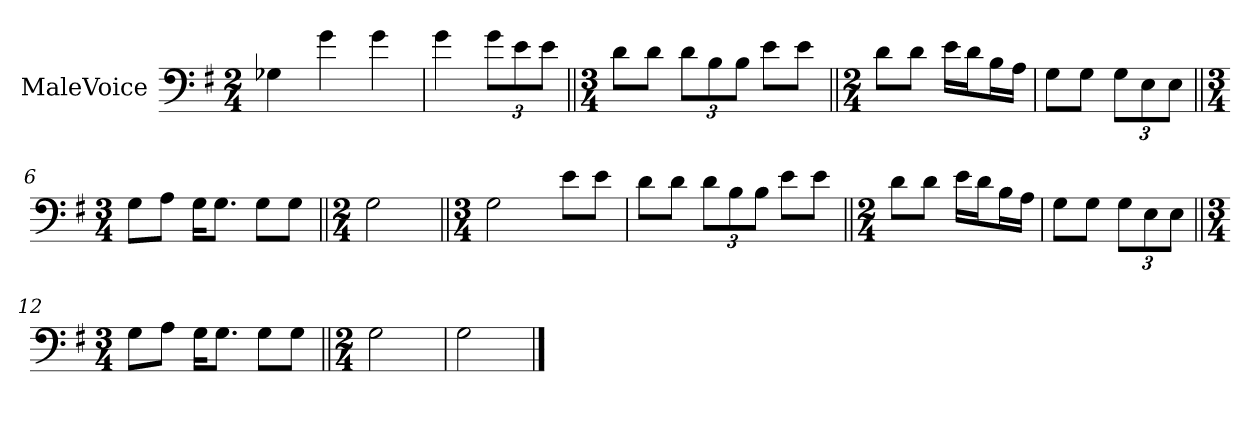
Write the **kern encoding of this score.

**kern
*part1
*staff1
*I"MaleVoice
*clefF4
*k[f#]
*M2/4
*MM100
=
4G-X
4g
4g
=2
4g
12g\L
12e\
12e\J
=3||
*M3/4
8d\L
8d\J
12d\L
12B\
12B\J
8e\L
8e\J
=4||
*M2/4
8d\L
8d\J
16e\LL
16d\J
16B\L
16A\JJ
=5
8G\L
8G\J
12G\L
12E\
12E\J
=6||
*M3/4
8G\L
8A\J
16G\KL
8.G\J
8G\L
8G\J
=7||
*M2/4
2G
=8||
*M3/4
2G
8e\L
8e\J
=9
8d\L
8d\J
12d\L
12B\
12B\J
8e\L
8e\J
=10||
*M2/4
8d\L
8d\J
16e\LL
16d\J
16B\L
16A\JJ
=11
8G\L
8G\J
12G\L
12E\
12E\J
=12||
*M3/4
8G\L
8A\J
16G\KL
8.G\J
8G\L
8G\J
=13||
*M2/4
2G
=14
2G
==
*-
